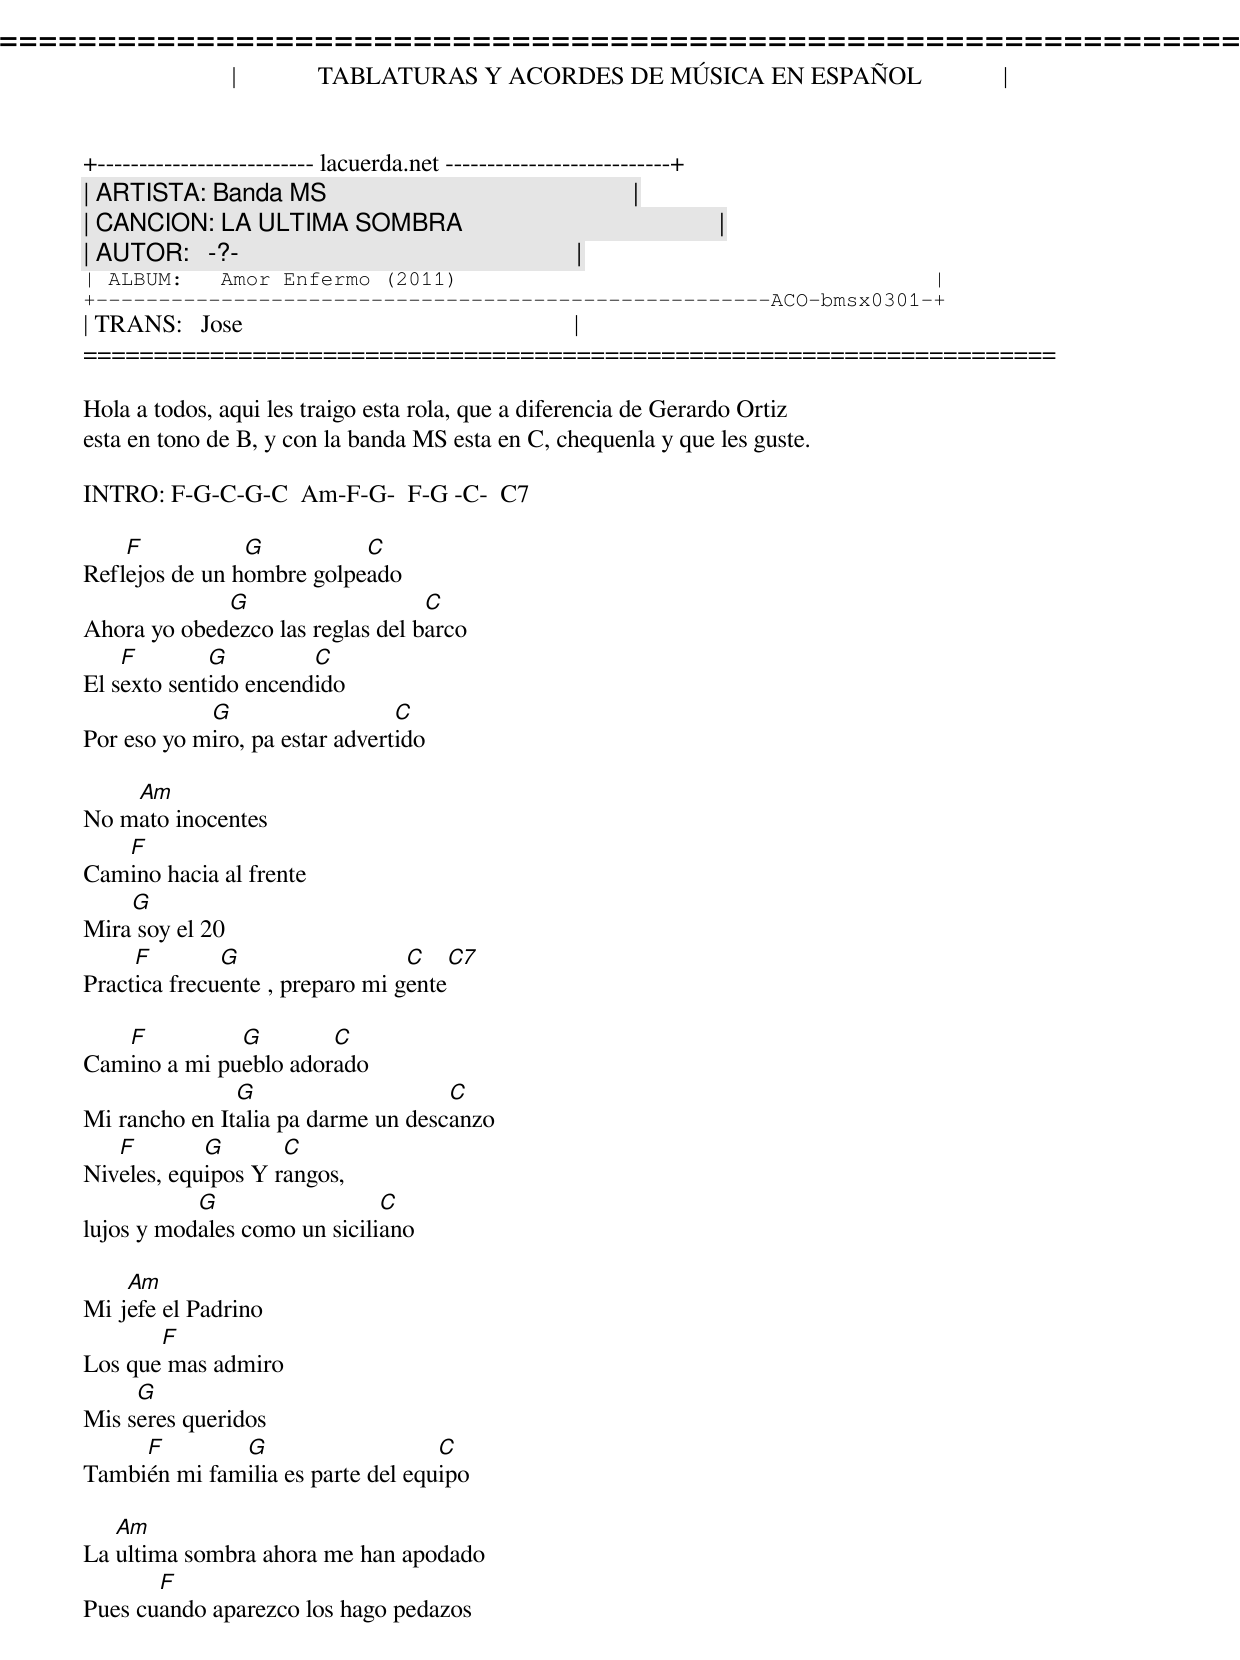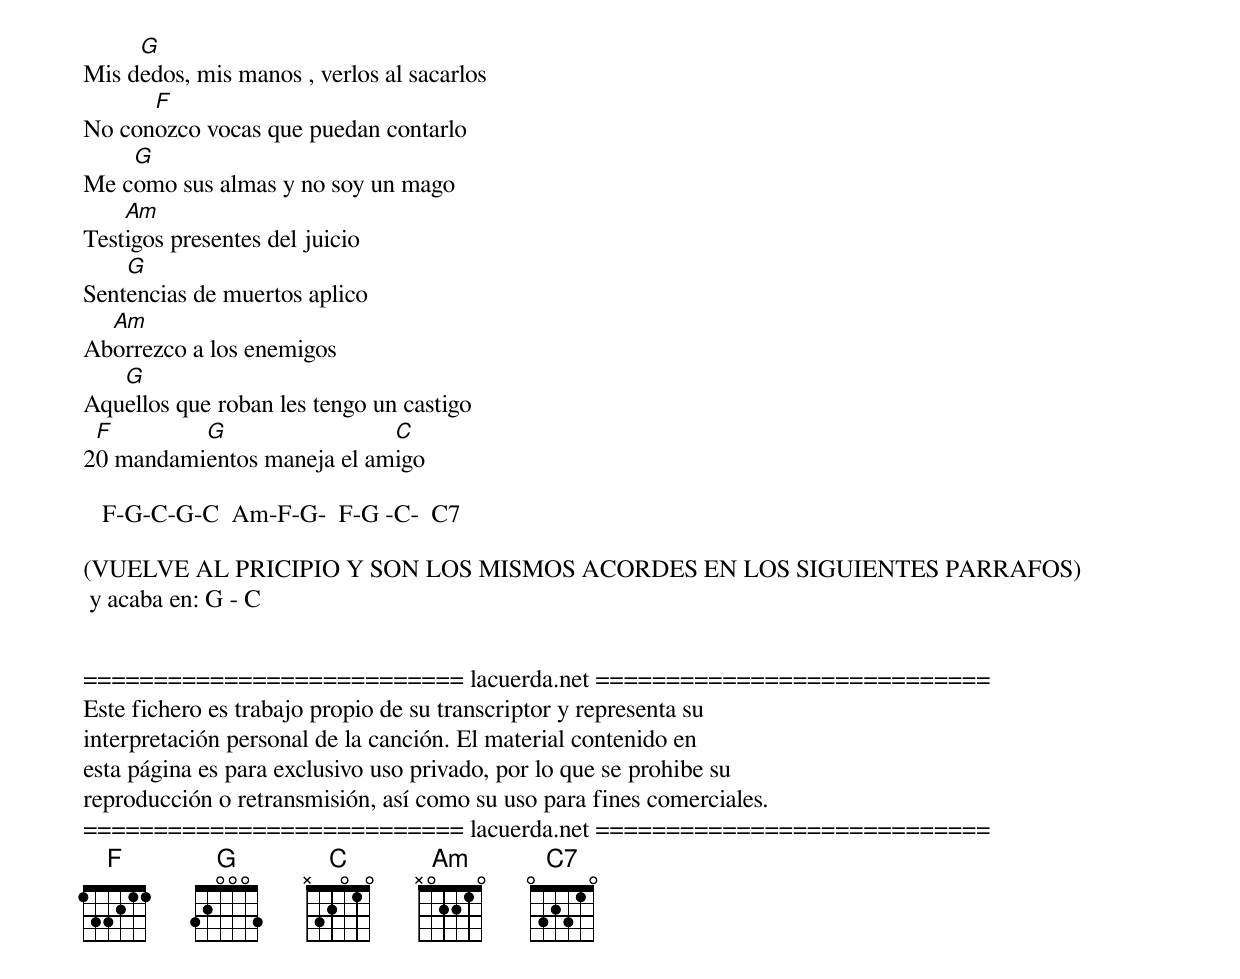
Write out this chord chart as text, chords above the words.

=====================================================================
|             TABLATURAS Y ACORDES DE MÚSICA EN ESPAÑOL             |
+-------------------------- lacuerda.net ---------------------------+
| ARTISTA: Banda MS                                                 |
| CANCION: LA ULTIMA SOMBRA                                         |
| AUTOR:   -?-                                                      |
| ALBUM:   Amor Enfermo (2011)                                      |
+------------------------------------------------------ACO-bmsx0301-+
| TRANS:   Jose                                                     |
=====================================================================

Hola a todos, aqui les traigo esta rola, que a diferencia de Gerardo Ortiz
esta en tono de B, y con la banda MS esta en C, chequenla y que les guste.

INTRO: F-G-C-G-C  Am-F-G-  F-G -C-  C7

    F           G          C
Reflejos de un hombre golpeado
             G                    C
Ahora yo obedezco las reglas del barco
    F        G         C
El sexto sentido encendido
            G                   C
Por eso yo miro, pa estar advertido

    Am
No mato inocentes
   F
Camino hacia al frente
    G
Mira soy el 20
     F        G                  C       C7
Practica frecuente , preparo mi gente

   F          G        C
Camino a mi pueblo adorado
               G                    C
Mi rancho en Italia pa darme un descanzo
   F        G       C
Niveles, equipos Y rangos,
           G                  C
lujos y modales como un siciliano

    Am
Mi jefe el Padrino
       F
Los que mas admiro
     G
Mis seres queridos
     F        G                    C
También mi familia es parte del equipo

   Am
La ultima sombra ahora me han apodado
       F
Pues cuando aparezco los hago pedazos
     G
Mis dedos, mis manos , verlos al sacarlos
      F
No conozco vocas que puedan contarlo
    G
Me como sus almas y no soy un mago
    Am
Testigos presentes del juicio
    G
Sentencias de muertos aplico
  Am
Aborrezco a los enemigos
   G
Aquellos que roban les tengo un castigo
 F        G                 C
20 mandamientos maneja el amigo

   F-G-C-G-C  Am-F-G-  F-G -C-  C7

(VUELVE AL PRICIPIO Y SON LOS MISMOS ACORDES EN LOS SIGUIENTES PARRAFOS)
 y acaba en: G - C


=========================== lacuerda.net ============================
Este fichero es trabajo propio de su transcriptor y representa su
interpretación personal de la canción. El material contenido en
esta página es para exclusivo uso privado, por lo que se prohibe su
reproducción o retransmisión, así como su uso para fines comerciales.
=========================== lacuerda.net ============================
